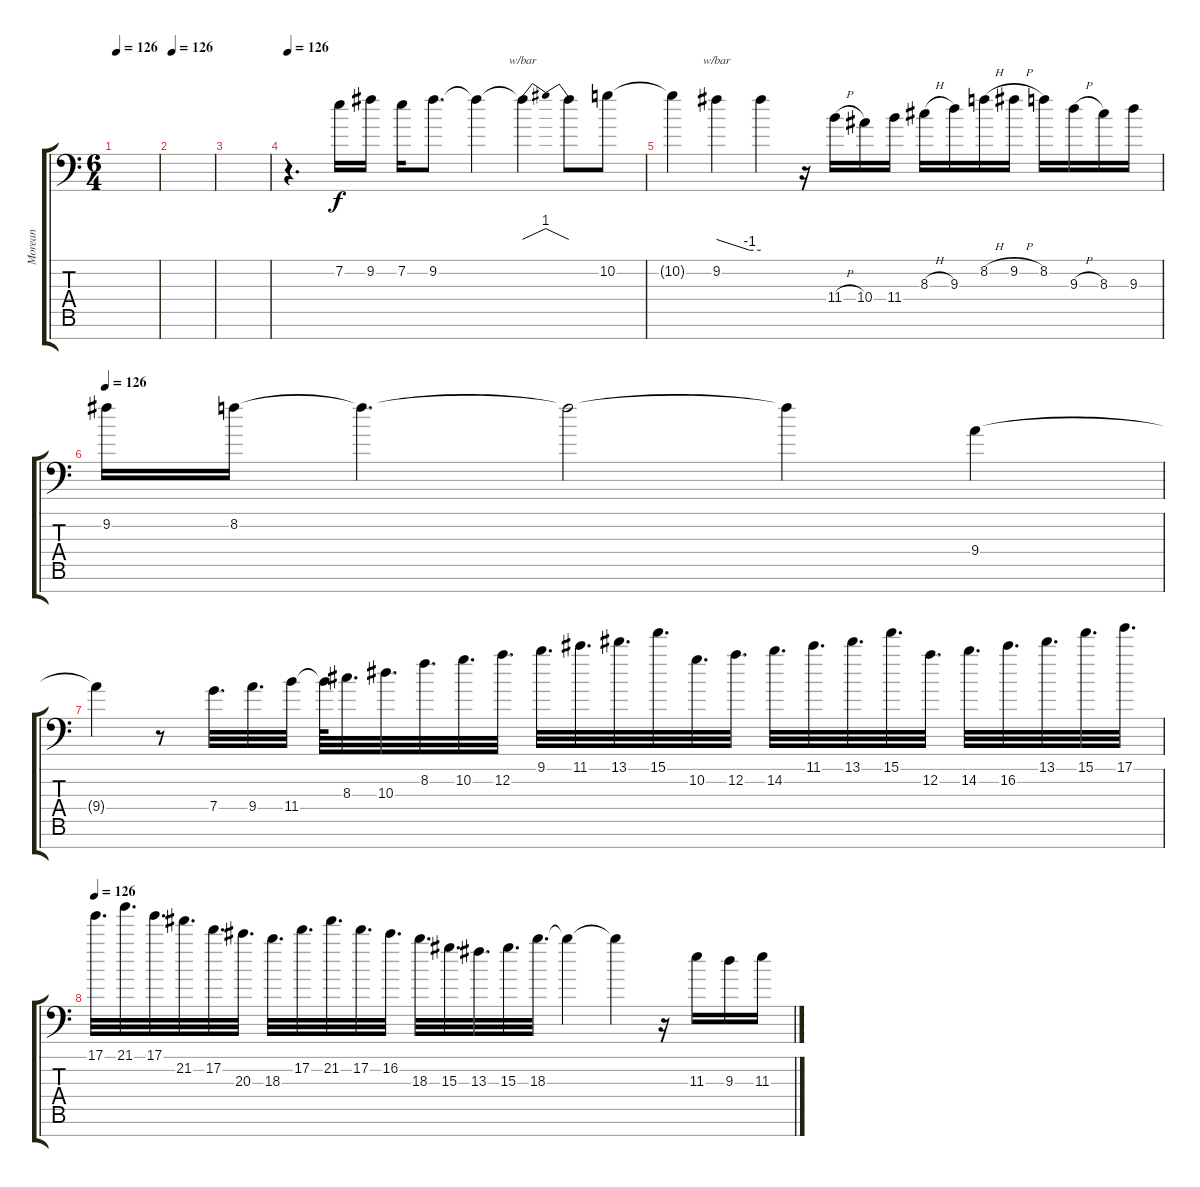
\track ("Morean" "Morean") {instrument distortionguitar}
\staff {score tabs}
\tuning (D4 A3 F3 C3 G2 D2 A1) {hide}
\ts (6 4)
\tempo 126
\clef f4
\ks c
|
\tempo 126
|
|
\tempo 126
r.4{d} 7.2.16 9.2.16 7.2.16 9.2.8{d} 9.2{t}.4 9.2{t}.4{tbe (dip default 0 0 30 4 60 0)} 9.2{t}.8 10.2.8 |
10.2{t}.4 9.2.4{tbe (custom default 0 0 45 -4 60 -4)} 9.2{t}.4 r.16 11.4{h}.16 10.4.16 11.4.16 8.3{h}.16 9.3.16 8.2{h}.16 9.2{h}.16 8.2.16 9.3{h}.16 8.3.16 9.3.16 |
\tempo 126
9.2.16 8.2.16 8.2{t}.4{d} 8.2{t}.2 8.2{t}.4 9.4.4 |
9.4{t}.4 r.8 7.4.32{d} 9.4.32{d} 11.4.32 11.4{t}.64 8.3.32{d} 10.3.32{d} 8.2.32{d} 10.2.32{d} 12.2.32{d} 9.1.32{d} 11.1.32{d} 13.1.32{d} 15.1.32{d} 10.2.32{d} 12.2.32{d} 14.2.32{d} 11.1.32{d} 13.1.32{d} 15.1.32{d} 12.2.32{d} 14.2.32{d} 16.2.32{d} 13.1.32{d} 15.1.32{d} 17.1.32{d} |
\tempo 126
17.1.32{d} 21.1.32{d} 17.1.32{d} 21.2.32{d} 17.2.32{d} 20.3.32{d} 18.3.32{d} 17.2.32{d} 21.2.32{d} 17.2.32{d} 16.2.32{d} 18.3.32{d} 15.3.32{d} 13.3.32{d} 15.3.32{d} 18.3.32{d} 18.3{t}.4 18.3{t}.4 r.16 11.3.16 9.3.16 11.3.16
